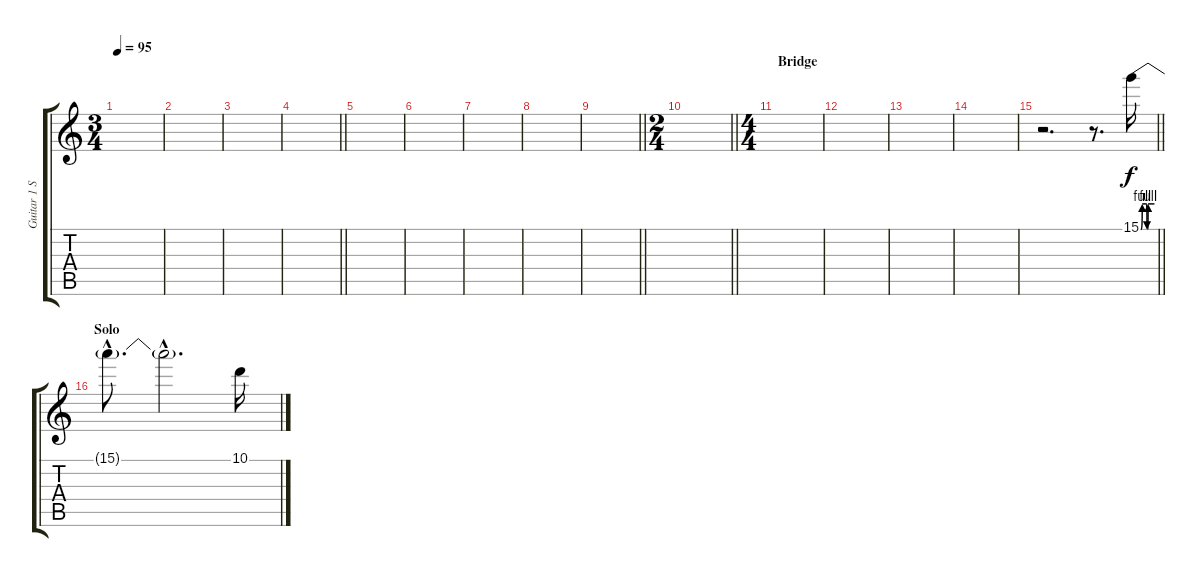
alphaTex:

\track ("Guitar 1 Solo" "Guitar 1 S") {instrument distortionguitar}
\staff {score tabs}
\tuning (E4 B3 G3 D3 A2 E2) {hide}
\ts (3 4)
\tempo 95
\clef g2
\ks c
|
|
|
\barLineRight lightlight
|
|
|
|
|
\barLineRight lightlight
|
\ts (2 4)
\barLineRight lightlight
|
\ts (4 4)
\section ("" "Bridge")
|
|
|
|
\barLineRight lightlight
r.2{d} r.8{d} 15.1{be (custom 0 0 6 4 25 4 27 0 30 0 32 4 60 4)}.16 |
\section ("" "Solo")
15.1{hac t}.8{d} 15.1{hac t}.2{d} 10.1.16
